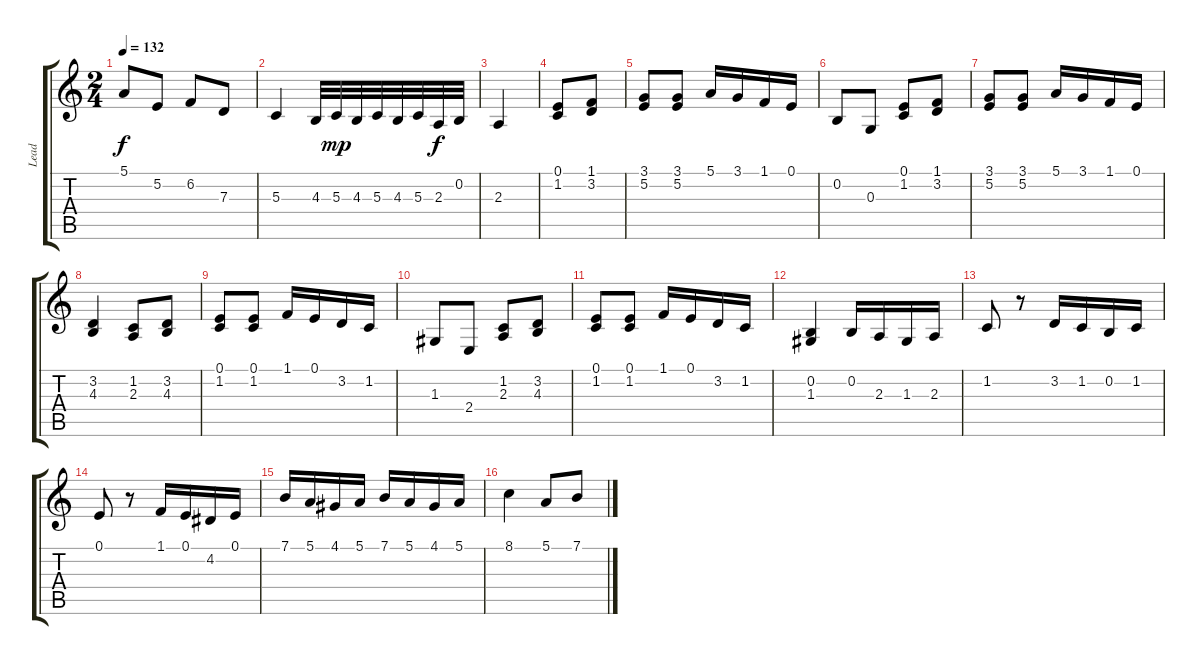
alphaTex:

\track ("Lead" "Lead") {instrument acousticgrandpiano}
\staff {score tabs}
\tuning (E4 B3 G3 D3 A2 E2) {hide}
\ts (2 4)
\tempo 132
\clef g2
\ks c
5.1.8{dy f} 5.2.8 6.2.8 7.3.8 |
5.3.4 4.3.32 5.3.32{dy mp} 4.3.32 5.3.32 4.3.32 5.3.32 2.3.32{dy f} 0.2.32 |
2.3.4 |
(0.1 1.2).8 (1.1 3.2).8 |
(3.1 5.2).8 (3.1 5.2).8 5.1.16 3.1.16 1.1.16 0.1.16 |
0.2.8 0.3.8 (0.1 1.2).8 (1.1 3.2).8 |
(3.1 5.2).8 (3.1 5.2).8 5.1.16 3.1.16 1.1.16 0.1.16 |
(3.2 4.3).4 (1.2 2.3).8 (3.2 4.3).8 |
(0.1 1.2).8 (0.1 1.2).8 1.1.16 0.1.16 3.2.16 1.2.16 |
1.3.8 2.4.8 (1.2 2.3).8 (3.2 4.3).8 |
(0.1 1.2).8 (0.1 1.2).8 1.1.16 0.1.16 3.2.16 1.2.16 |
(0.2 1.3).4 0.2.16 2.3.16 1.3.16 2.3.16 |
1.2.8 r.8 3.2.16 1.2.16 0.2.16 1.2.16 |
0.1.8 r.8 1.1.16 0.1.16 4.2.16 0.1.16 |
7.1.16 5.1.16 4.1.16 5.1.16 7.1.16 5.1.16 4.1.16 5.1.16 |
8.1.4 5.1.8 7.1.8
